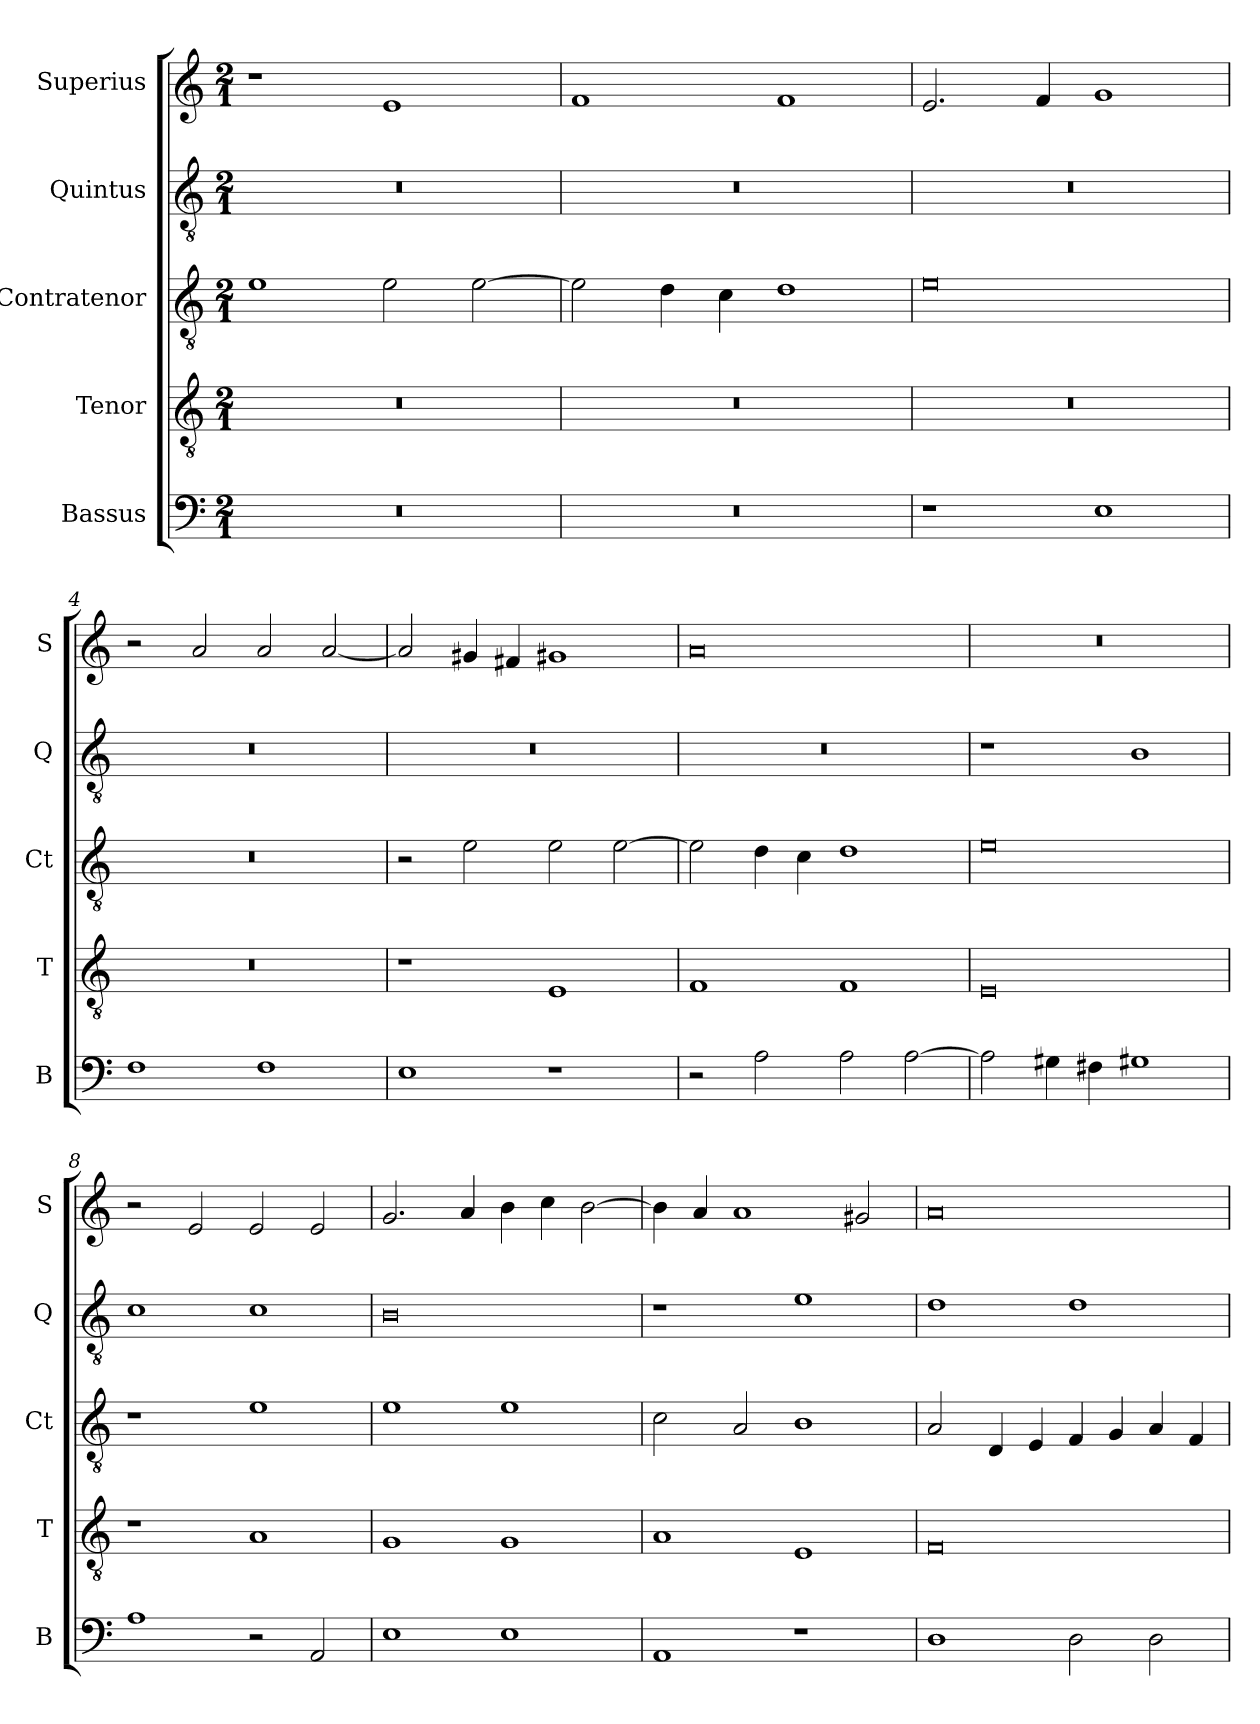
**kern	**kern	**kern	**kern	**kern
*part5	*part4	*part3	*part2	*part1
*staff5	*staff4	*staff3	*staff2	*staff1
*I"Bassus	*I"Tenor	*I"Contratenor	*I"Quintus	*I"Superius
*I'B	*I'T	*I'Ct	*I'Q	*I'S
*clefF4	*clefGv2	*clefGv2	*clefGv2	*clefG2
*k[]	*k[]	*k[]	*k[]	*k[]
*M2/1	*M2/1	*M2/1	*M2/1	*M2/1
=1	=1	=1	=1	=1
0r	0r	1e	0r	1r
.	.	2e\	.	1e
.	.	[2e\	.	.
=2	=2	=2	=2	=2
0r	0r	2e\]	0r	1f
.	.	4d\	.	.
.	.	4c\	.	.
.	.	1d	.	1f
=3	=3	=3	=3	=3
1r	0r	0e	0r	2.e/
.	.	.	.	4f/
1E	.	.	.	1g
=4	=4	=4	=4	=4
1F	0r	0r	0r	2r
.	.	.	.	2a/
1F	.	.	.	2a/
.	.	.	.	[2a/
=5	=5	=5	=5	=5
1E	1r	2r	0r	2a/]
.	.	2e\	.	4g#X/
.	.	.	.	4f#X/
1r	1E	2e\	.	1g#X
.	.	[2e\	.	.
=6	=6	=6	=6	=6
2r	1F	2e\]	0r	0a
2A\	.	4d\	.	.
.	.	4c\	.	.
2A\	1F	1d	.	.
[2A\	.	.	.	.
=7	=7	=7	=7	=7
2A\]	0E	0e	1r	0r
4G#X\	.	.	.	.
4F#X\	.	.	.	.
1G#X	.	.	1B	.
=8	=8	=8	=8	=8
1A	1r	1r	1c	2r
.	.	.	.	2e/
2r	1A	1e	1c	2e/
2AA/	.	.	.	2e/
=9	=9	=9	=9	=9
1E	1G	1e	0B	2.g/
.	.	.	.	4a/
1E	1G	1e	.	4b\
.	.	.	.	4cc\
.	.	.	.	[2b\
=10	=10	=10	=10	=10
1AA	1A	2c\	1r	4b\]
.	.	.	.	4a/
.	.	2A/	.	1a
1r	1E	1B	1e	.
.	.	.	.	2g#X/
=11	=11	=11	=11	=11
1D	0F	2A/	1d	0a
.	.	4D/	.	.
.	.	4E/	.	.
2D\	.	4F/	1d	.
.	.	4G/	.	.
2D\	.	4A/	.	.
.	.	4F/	.	.
=	=	=	=	=
*-	*-	*-	*-	*-
